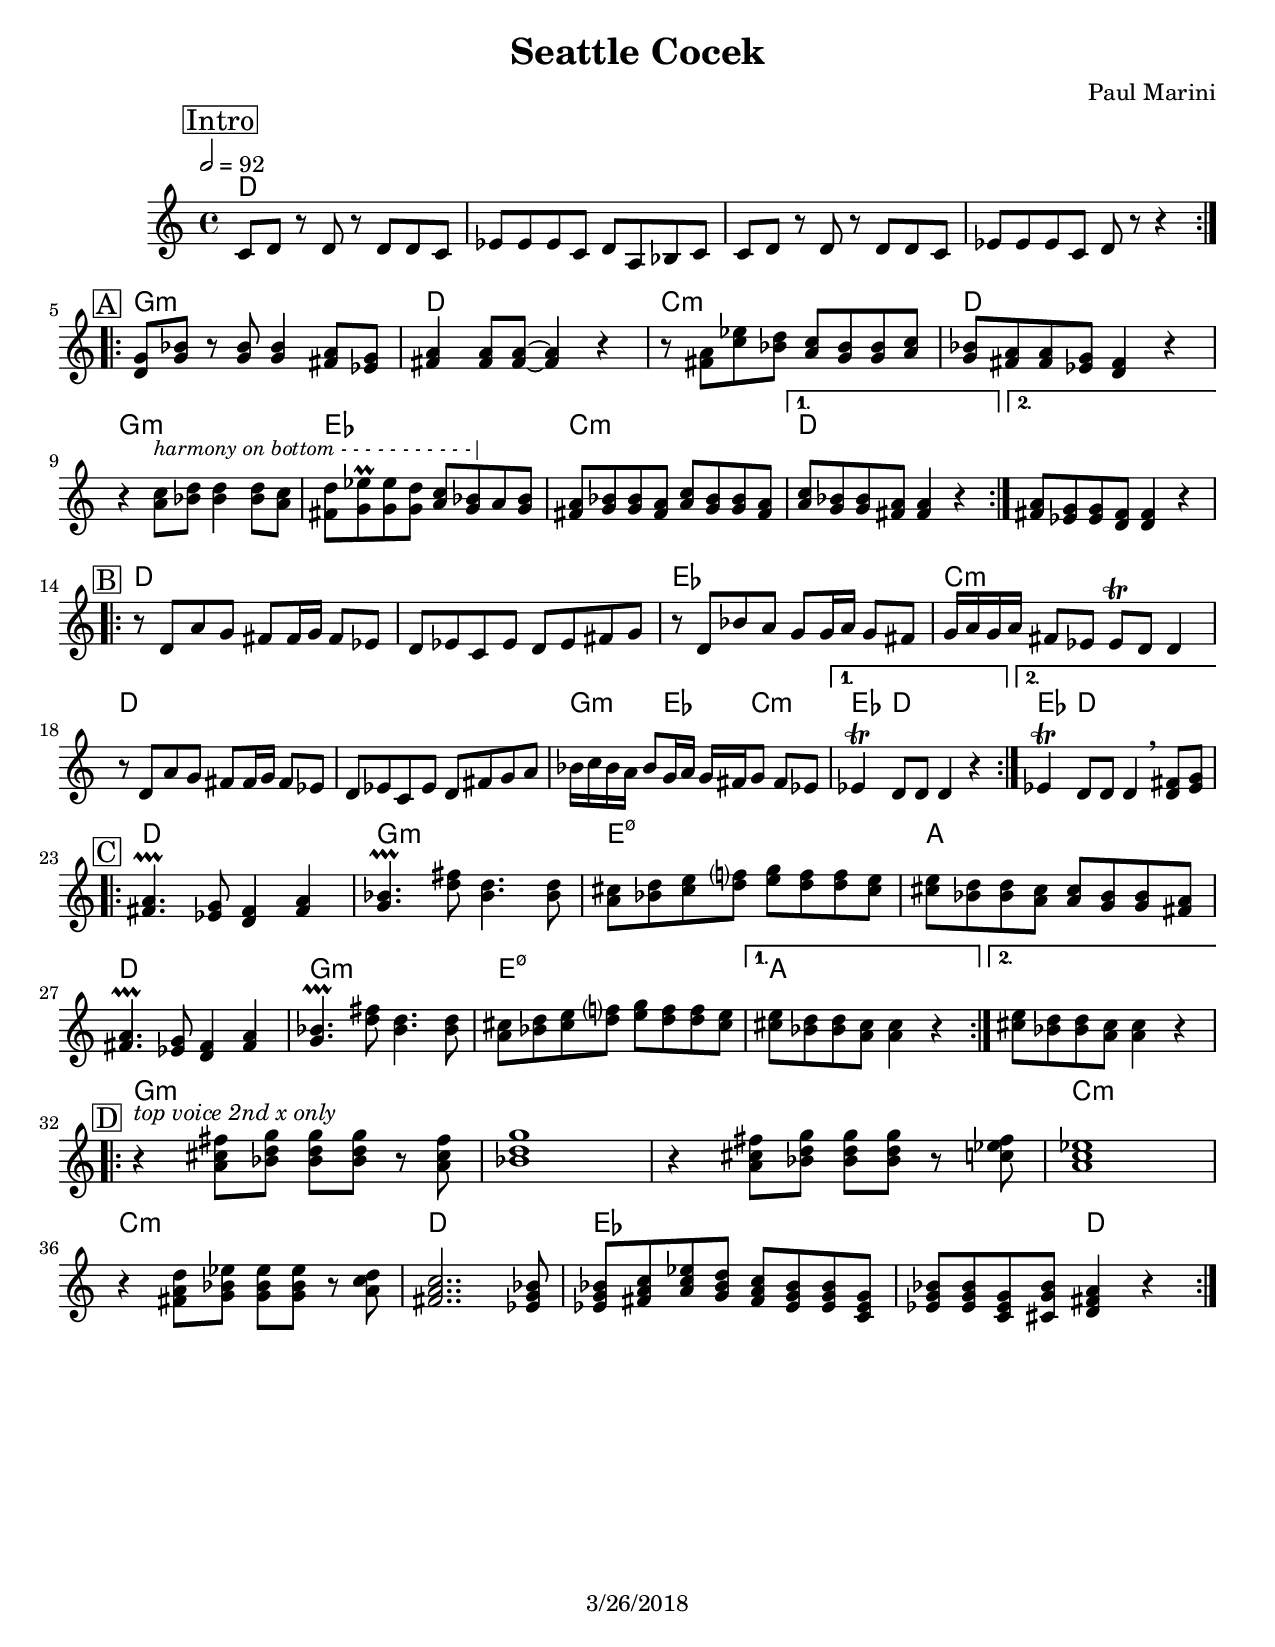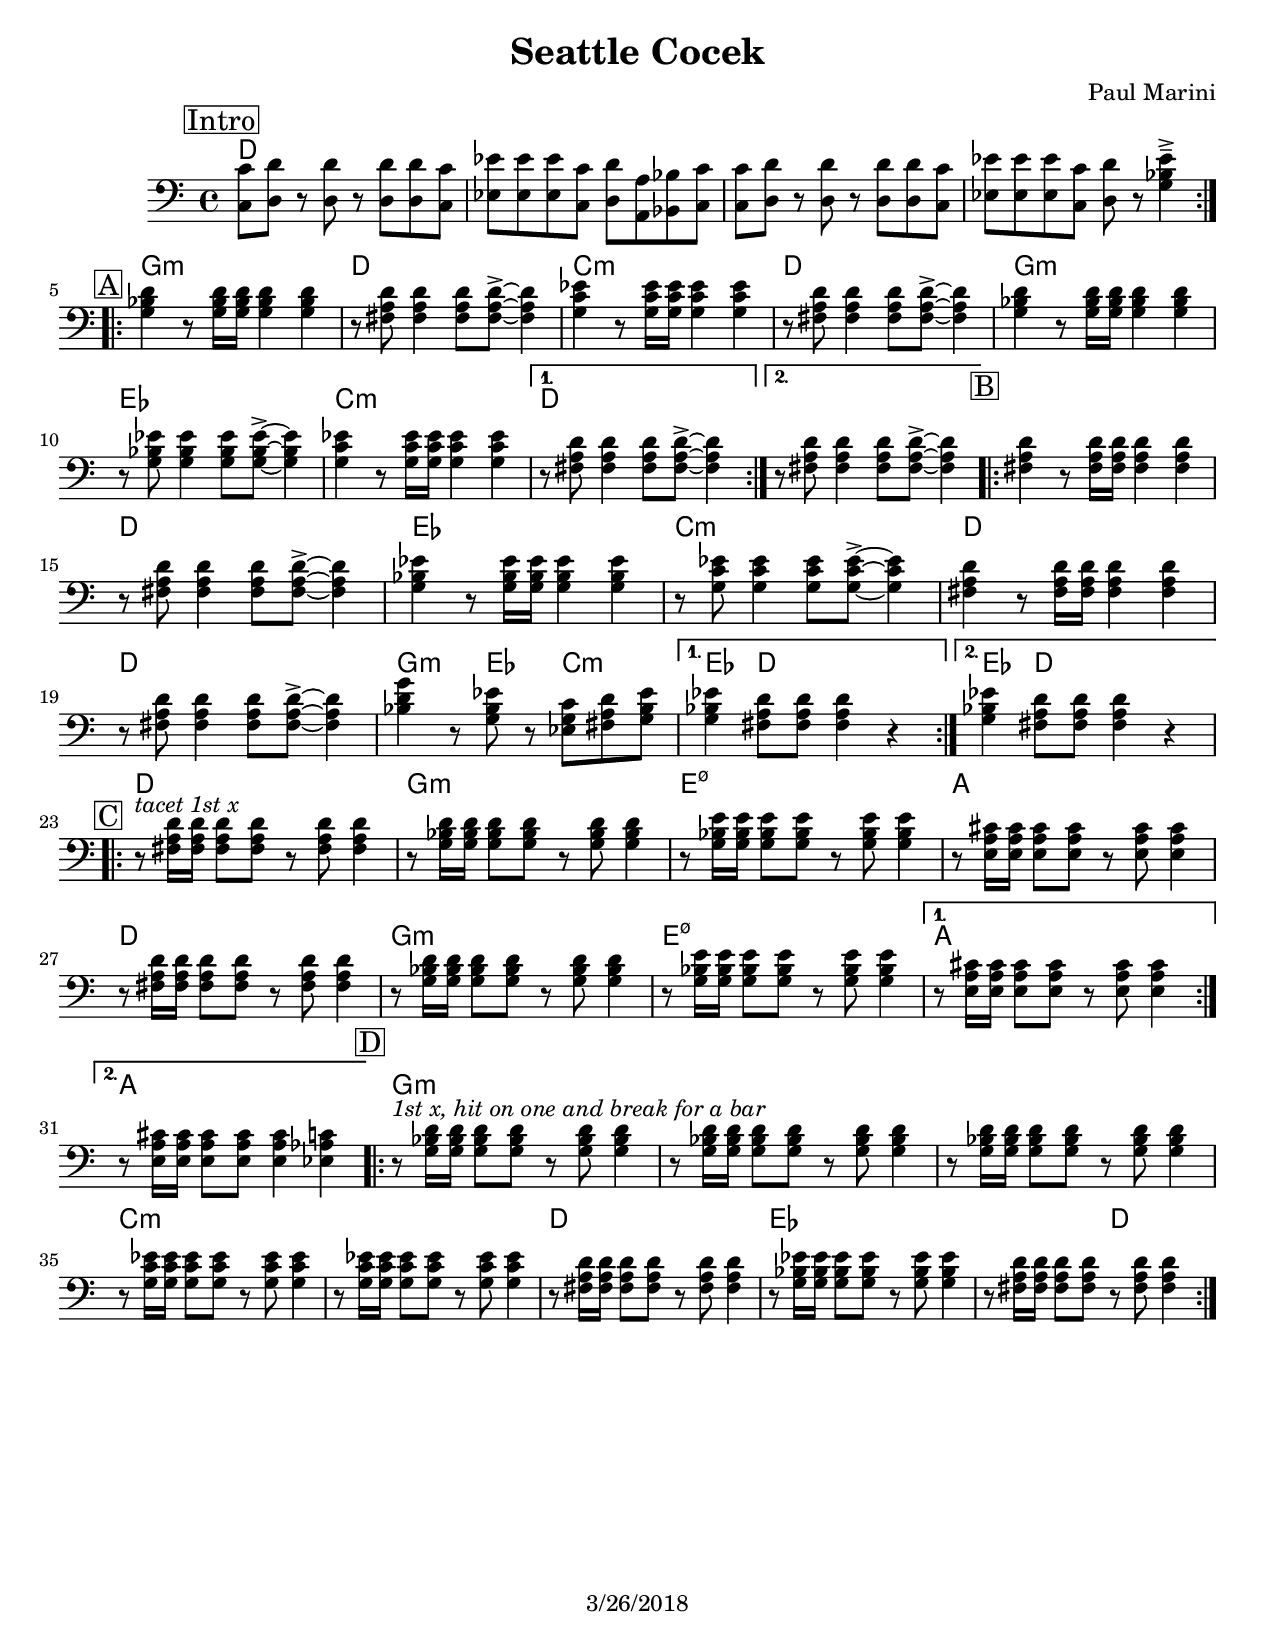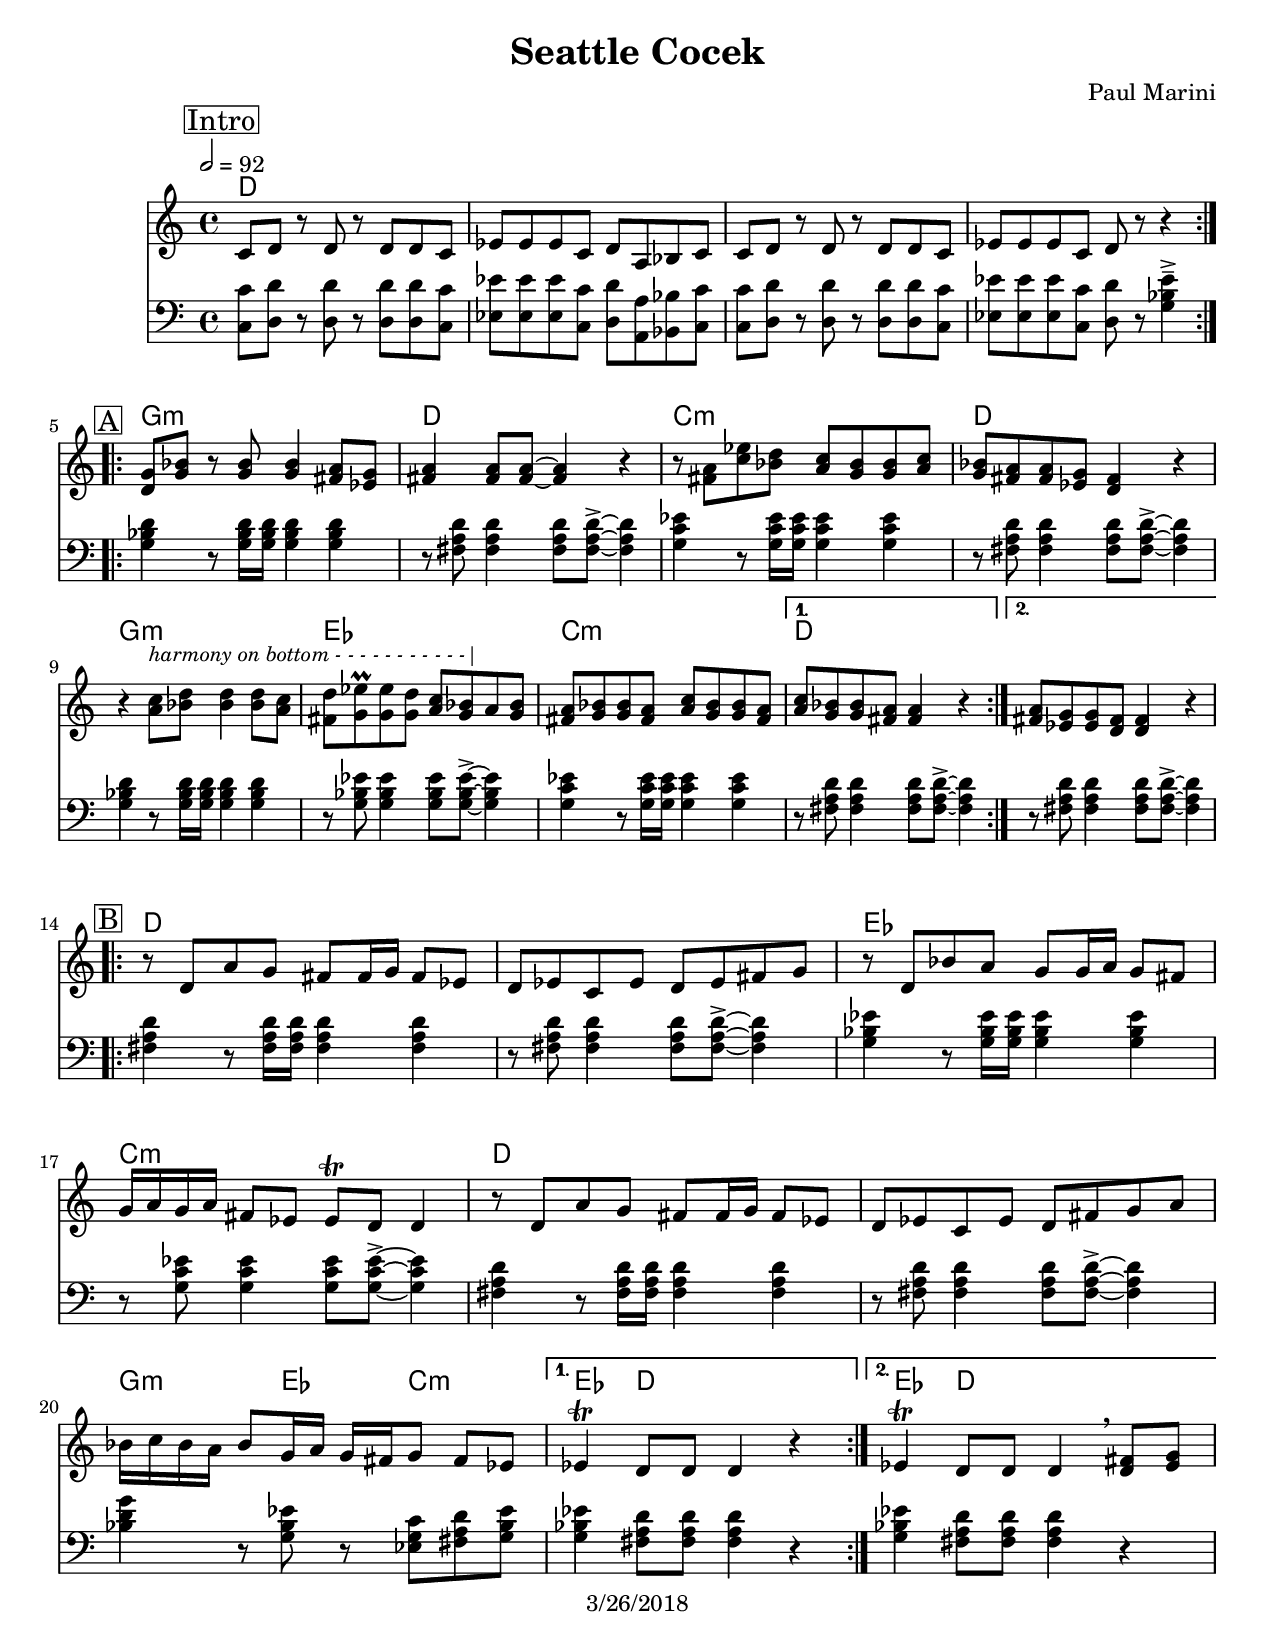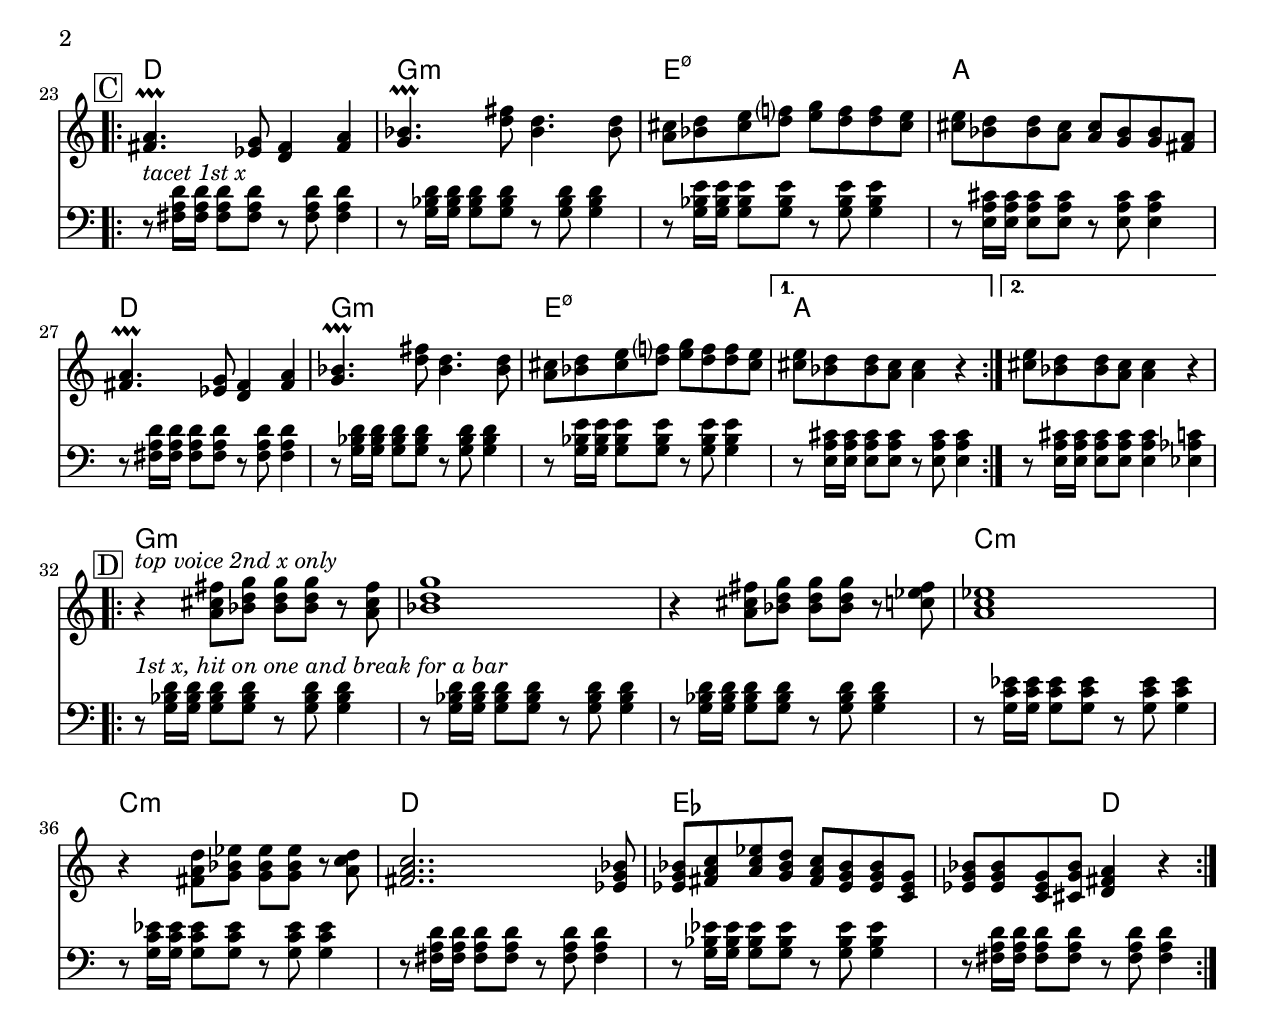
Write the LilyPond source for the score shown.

\version "2.16.2"

\header {
	title = "Seattle Cocek"
	composer = "Paul Marini"
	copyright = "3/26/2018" %date of latest edits
}
\paper {
  #(set-paper-size "letter")
  }


slash = {
	\override NoteHead #'style = #'slash
	\override Stem #'transparent = ##t
}

noslash = {
	\revert NoteHead #'style
	\revert Stem #'transparent
}

test = { \relative c' { \tempo 4 = 80 \set Score.markFormatter = #format-mark-box-letters
	\repeat volta 2 {
	}
}
}

	
melody = { \relative c' { \tempo 2 = 92  \set Score.markFormatter = #format-mark-box-letters 
	\mark \markup { \box "Intro" }
	\repeat volta 2 {
		c8 d r d r d d c |
		ees ees ees c d a bes c |
		c d r d r d d c |
		ees ees ees c d r r4 |
	}  \break

	\mark \markup { \box "A" }
	\repeat volta 2 {
		<d g>8 <g bes> r <g bes> <g bes>4 <fis a>8 <ees g> | <fis a>4 <fis a>8 <fis a>~ <fis a>4 r |
		r8 <fis a> <c' ees> <bes d> <a c> <g bes> <g bes> <a c> | <g bes> <fis a> <fis a> <ees g> <d fis>4 r | \break
		r4 <a' c>8^\markup { \small \italic "harmony on bottom - - - - - - - - - - -|" } <bes d> <bes d>4 <bes d>8 <a c> | <fis d'> <g ees'>\prall <g ees'> <g d'>8 <a c> <g bes> a <g bes> |
		<fis a>8 <g bes> <g bes> <fis a> <a c> <g bes> <g bes> <fis a> |
		}
		\alternative {
			{ <a c> <g bes> <g bes> <fis a> <fis a>4 r | }
			{ <fis a>8 <ees g> <ees g> <d fis> <d fis>4 r | }
		}  \break

%{
	\mark \markup { \box "B" }
	\repeat volta 2 {
		r4 <g bes>8 <a c> <a c> <a c> <a c> <a c> | 
		<g bes> <a c> <a c> <a c> <a c> <a c> <bes d> <a c> | 
		r4 <g bes>8 <a c> <a c> <a c> <a c> <a c> | 
		<g bes> <a c> <a c> <a c> <a c> <a c> <c ees> <a c> |
		r4 <g bes>8 <a c> <a c> <a c> <a c> <a c> | 
		<g bes> <a c> <a c> <a c> <a c> <a c> <bes d> <a c> | 
		<bes d>4 r <a c>8 <g bes> <fis a>4 |
		}
		\alternative {
			{ <ees g>4\prall <d fis>8 r <ees g>4\prall <d fis>8 r | }
			{ <ees g>4\prall <d fis>8 <d fis> <d fis> r <d fis> <ees g> | } 
		} \break
%}

	\mark \markup { \box "B" }
	\repeat volta 2 {
		r8 d a' g fis fis16 g fis8 ees | d ees c ees d ees fis g |
		r d bes' a g g16 a g8 fis | g16 a g a fis8 ees ees\trill d d4 |
		r8 d a' g fis fis16 g fis8 ees | d ees c ees d fis g a |
		bes16 c bes a bes8 g16 a g fis g8 fis ees | 
	}
	\alternative {
		{ ees4\trill d8 d d4 r4 | }
		{ ees4\trill d8 d d4 \breathe <d fis>8 <ees g> | }
	} \break

	\mark \markup { \box "C" }
	\repeat volta 2 {
		<fis a>4.\prallprall <ees g>8 <d fis>4 <fis a> | <g bes>4.\prallprall <d' fis>8 <bes d>4. <bes d>8 |
		<a cis> <bes d> <cis e> <d f?> <e g> <d f> <d f> <cis e> | <cis e> <bes d> <bes d> <a cis> <a cis> <g bes> <g bes> <fis a> | \break
		<fis a>4.\prallprall <ees g>8 <d fis>4 <fis a> | <g bes>4.\prallprall <d' fis>8 <bes d>4. <bes d>8 | 
		<a cis> <bes d> <cis e> <d f?> <e g> <d f> <d f> <cis e> | 
		}
		\alternative {
			{ <cis e>8 <bes d> <bes d> <a cis> <a cis>4 r | }
			{ <cis e>8 <bes d> <bes d> <a cis> <a cis>4 r | }
			}  \break



	\mark \markup { \box "D" }
	\repeat volta 2 {
		r4^\markup { \italic "top voice 2nd x only" } <a cis fis>8 <bes d g> <bes d g> <bes d g> r <a cis fis> | <bes d g>1 |
		r4 <a cis fis>8 <bes d g> <bes d g> <bes d g> r <c ees fis> | <a c ees>1 | \break
		r4 <fis a d>8 <g bes ees> <g bes ees> <g bes ees> r <a c d> | <fis a c>2.. <ees g bes>8 |
		<ees g bes> <fis a c> <a c ees> <g bes d> <fis a c> <ees g bes> <ees g bes> <c ees g> | <ees g bes> <ees g bes> <c ees g> <cis g' bes> <d fis a>4 r | 
		}\break

}
}
%{ orig.
midbrass = { \relative c' { \set Score.markFormatter = #format-mark-box-letters 

	\mark \markup { \box "Intro" }
s1 | s1 | s1 | s1 |

	\mark \markup { \box "A" }
	\repeat volta 2 {
	<g bes d>4 <g bes d>8 <g bes d> r <g bes d> <g bes d>4 | 
	<fis a d>4 <fis a d>8 <fis a d> r <fis fis'> <ees ees'> <d d'> |
	<c c'>4 <ees g c>8 <ees g c> r <ees g c> <ees g c>4 |
	<fis a d>4 <fis a d>8 <fis a d> r8 <fis fis'> <g g'> <a a'> |
	<g g'>4 <g bes d>8 <g bes d> r <g bes d> <g bes d>4
	<g bes ees>4 <g bes ees>8 <g bes ees> r <g bes ees> <g bes ees>4 |
	<ees g c>4 <ees g c>8 <ees g c> r <ees g c> <ees g c>4
		}
		\alternative {
		{ <fis a d>4 <fis a d>8 <fis a d> r <d d'> <ees ees'> <fis fis'> | }
		{ <fis a d>4 <fis a d>8 <fis a d> r4 <fis a d>8 r | }
		}

	\mark \markup { \box "B" }
	\repeat volta 2 {
	<fis a d>4 r8 <fis a d>^\markup{\tiny \italic "Maybe on 3 to match melody"} r4 r8 <f a c>->~ | <f a c>4 <f a c> <f a c> r |
	<g bes d>2. r8 <g bes ees> | r4 <g bes ees> <g bes ees>-> r |
	<fis a d>4 r8 <fis a d> r4 r8 <fis a d>~ | <fis a d>4 <fis a d> <fis a d> r |
	<f bes d>1 | 
		}
		\alternative {
		{ <g bes ees>4 <fis a d>8 r r4 <fis a d>8 r | }
		{ <g bes ees>4 <fis a d>8 <fis a d> <fis a d> r r4 | }
		}

	\mark \markup { \box "C" }
	\repeat volta 2 {
		r8^\markup {\italic "tacet 1st x"} <fis a d>16 <fis a d> <fis a d>8 <fis a d> r <fis a d> <fis a d>4 |
		r8 <g bes d>16 <g bes d> <g bes d>8 <g bes d> r <g bes d> <g bes d>4 |
		r8 <g bes e>16 <g bes e> <g bes e>8 <g bes e> r <g bes e> <g bes e>4 |
		r8 <e a cis>16 <e a cis> <e a cis>8 <e a cis> r <e a cis> <e a cis>4 |
		r8 <fis a d>16 <fis a d> <fis a d>8 <fis a d> r <fis a d> <fis a d>4 |
		r8 <g bes d>16 <g bes d> <g bes d>8 <g bes d> r <g bes d> <g bes d>4 |
		r8 <g bes e>16 <g bes e> <g bes e>8 <g bes e> r <g bes e> <g bes e>4 |
		}
		\alternative {
			{ r8 <e a cis>16 <e a cis> <e a cis>8 <e a cis> r <e a cis> <e a cis>4 | }
			{ r8 <e a cis>16 <e a cis> <e a cis>8 <e a cis> <e a cis>4 <ees aes c> | }
		}

	\mark \markup { \box "D" }
	\repeat volta 2 {
	r8^\markup {\italic "1st x, hit on one and break for a bar"} <g bes d>16 <g bes d> <g bes d>8 <g bes d> r <g bes d> <g bes d>4 |
	r8 <g bes d>16 <g bes d> <g bes d>8 <g bes d> r <g bes d> <g bes d>4 |
	r8 <g bes d>16 <g bes d> <g bes d>8 <g bes d> r <g bes d> <g bes d>4 |
	r8 <g c ees>16 <g c ees> <g c ees>8 <g c ees> r <g c ees> <g c ees>4 |
	r8 <g c ees>16 <g c ees> <g c ees>8 <g c ees> r <g c ees> <g c ees>4 |
	r8 <fis a d>16 <fis a d> <fis a d>8 <fis a d> r <fis a d> <fis a d>4 |
	r8 <g bes ees>16 <g bes ees> <g bes ees>8 <g bes ees> r <g bes ees> <g bes ees>4 |
	r8 <fis a d>16 <fis a d> <fis a d>8 <fis a d> r <fis a d> <fis a d>4 |
	}
}
}

bass = { \relative c { \set Score.markFormatter = #format-mark-box-letters %just so I can hear the midi...

	\mark \markup { \box "Intro" }
	d,4. fis4. a4 | d,4. fis4. a4 | d,4. fis4. a4 | d,4. fis4. a4 |

	\mark \markup { \box "A" }
	\repeat volta 2 {
	g4. bes4. d4 |
	d,4. fis4. a4 |
	c4. ees4. g4 |
	d,4. fis4. a4 |
	g4. bes4. d4 |
	ees,4. g4. bes4 |
	c,4. ees4. g4 |
		}
		\alternative {
		{ d4. fis4. a4 | }
		{ d,4. fis4. a4 | }
		}

	\mark \markup { \box "B" }
	\repeat volta 2 {
	d,4. fis4. a4 |	f4. a4. c4 |
	g4. bes d4 | 
	ees,4. g4. bes4 |
	d,4. fis4. a4 |
	d,4. fis4. a4 |
	bes4. d4. f4 |
		}
		\alternative {
		{ ees4 d ees d | }
		{ ees4 d8 d d4 r | }
		}

	\mark \markup { \box "C" }
	\repeat volta 2 {
	d4. fis4. a4 |
	g4. bes4. d4 |
	e,4. g4. bes4 |
	a4. cis4. e4 |
	d,4. fis4. a4 |
	g4. bes4. d4 |
	e,4. g4. bes4 |
	}
	\alternative {
		{ a4 r a r |}
		{ a4 r a aes |}
	}

	\mark \markup { \box "D" }
	\repeat volta 2 {
	g,4. bes4. d4 |
	g,4. bes4. d4 |
	g,4. bes4. d4 |
	c4. ees4. g4 |
	c,4. ees4. g4 |
	d,4. fis4. a4 |
	ees4. g4. bes4 |
	ees,2 d2 |
	}
}
}
%}
		
% just empty 
midbrass = { \relative c { \set Score.markFormatter = #format-mark-box-letters 

	\mark \markup { \box "Intro" }
	\repeat volta 2 {
		<c c'>8 <d d'> r <d d'> r <d d'> <d d'> <c c'> |
		<ees ees'> <ees ees'> <ees ees'> <c c'> <d d'> <a a'> <bes bes'> <c c'> |
		<c c'> <d d'> r <d d'> r <d d'> <d d'> <c c'> |
		<ees ees'> <ees ees'> <ees ees'> <c c'> <d d'> r <g bes ees >4->-- |
	}  \break

	\mark \markup { \box "A" }
	\repeat volta 2 {
		<g bes d>4 r8 <g bes d>16 <g bes d> <g bes d>4 <g bes d> | 
		r8 <fis a d> <fis a d>4 <fis a d>8 <fis a d>->~ <fis a d>4 |
		<g c ees>4 r8 <g c ees>16 <g c ees> <g c ees>4 <g c ees> | 
		r8 <fis a d> <fis a d>4 <fis a d>8 <fis a d>->~ <fis a d>4 |
		<g bes d>4 r8 <g bes d>16 <g bes d> <g bes d>4 <g bes d> | 
		r8 <g bes ees> <g bes ees>4 <g bes ees>8 <g bes ees>->~ <g bes ees>4 |
		<g c ees>4 r8 <g c ees>16 <g c ees> <g c ees>4 <g c ees> | 
	}
	\alternative {
		{ r8 <fis a d> <fis a d>4 <fis a d>8 <fis a d>->~ <fis a d>4 | }
		{ r8 <fis a d> <fis a d>4 <fis a d>8 <fis a d>->~ <fis a d>4 | }
	}

	\mark \markup { \box "B" }
	\repeat volta 2 {
		<fis a d>4 r8 <fis a d>16 <fis a d> <fis a d>4 <fis a d> | 
		r8 <fis a d> <fis a d>4 <fis a d>8 <fis a d>->~ <fis a d>4 |
		<g bes ees>4 r8 <g bes ees>16 <g bes ees> <g bes ees>4 <g bes ees> | 
		r8 <g c ees> <g c ees>4 <g c ees>8 <g c ees>->~ <g c ees>4 |
		<fis a d>4 r8 <fis a d>16 <fis a d> <fis a d>4 <fis a d> | 
		r8 <fis a d> <fis a d>4 <fis a d>8 <fis a d>->~ <fis a d>4 |
		<bes d g>4 r8 <g bes ees>8 r <ees g c> <fis a d> <g bes ees> | 
	}
	\alternative {
		{ <g bes ees>4 <fis a d>8 <fis a d> <fis a d>4 r | }
		{ <g bes ees>4 <fis a d>8 <fis a d> <fis a d>4 r | }
	} \break

	\mark \markup { \box "C" }
	\repeat volta 2 {
		r8^\markup {\italic "tacet 1st x"} <fis a d>16 <fis a d> <fis a d>8 <fis a d> r <fis a d> <fis a d>4 |
		r8 <g bes d>16 <g bes d> <g bes d>8 <g bes d> r <g bes d> <g bes d>4 |
		r8 <g bes e>16 <g bes e> <g bes e>8 <g bes e> r <g bes e> <g bes e>4 |
		r8 <e a cis>16 <e a cis> <e a cis>8 <e a cis> r <e a cis> <e a cis>4 |
		r8 <fis a d>16 <fis a d> <fis a d>8 <fis a d> r <fis a d> <fis a d>4 |
		r8 <g bes d>16 <g bes d> <g bes d>8 <g bes d> r <g bes d> <g bes d>4 |
		r8 <g bes e>16 <g bes e> <g bes e>8 <g bes e> r <g bes e> <g bes e>4 |
		}
		\alternative {
			{ r8 <e a cis>16 <e a cis> <e a cis>8 <e a cis> r <e a cis> <e a cis>4 | }
			{ r8 <e a cis>16 <e a cis> <e a cis>8 <e a cis> <e a cis>4 <ees aes c> | }
		}

	\mark \markup { \box "D" }
	\repeat volta 2 {
	r8^\markup {\italic "1st x, hit on one and break for a bar"} <g bes d>16 <g bes d> <g bes d>8 <g bes d> r <g bes d> <g bes d>4 |
	r8 <g bes d>16 <g bes d> <g bes d>8 <g bes d> r <g bes d> <g bes d>4 |
	r8 <g bes d>16 <g bes d> <g bes d>8 <g bes d> r <g bes d> <g bes d>4 |
	r8 <g c ees>16 <g c ees> <g c ees>8 <g c ees> r <g c ees> <g c ees>4 |
	r8 <g c ees>16 <g c ees> <g c ees>8 <g c ees> r <g c ees> <g c ees>4 |
	r8 <fis a d>16 <fis a d> <fis a d>8 <fis a d> r <fis a d> <fis a d>4 |
	r8 <g bes ees>16 <g bes ees> <g bes ees>8 <g bes ees> r <g bes ees> <g bes ees>4 |
	r8 <fis a d>16 <fis a d> <fis a d>8 <fis a d> r <fis a d> <fis a d>4 |
	}
}
}

bass = { \relative c { \set Score.markFormatter = #format-mark-box-letters %just so I can hear the midi...

	\mark \markup { \box "Intro" }
s1 | s1 | s1 | s1 |

	\mark \markup { \box "A" }
	\repeat volta 2 {
s1 | s1 | s1 | s1 |
s1 | s1 | s1 |
		}
		\alternative {
		{ s1 | }
		{ s1 | }
		}

	\mark \markup { \box "B" }
	\repeat volta 2 {
s1 | s1 | s1 | s1 |
s1 | s1 | s1 |
		}
		\alternative {
		{ s1 | }
		{ s1 | }
		}

	\mark \markup { \box "C" }
	\repeat volta 2 {
s1 | s1 | s1 | s1 |
s1 | s1 | s1 |
		}
		\alternative {
		{ s1 | }
		{ s1 | }
		}

	\mark \markup { \box "D" }
	\repeat volta 2 {
s1 | s1 | s1 | s1 |
s1 | s1 | s1 | s1 |
	}
}
}

		
changes = { \chordmode { 

% Intro
d1 | d1 | d1 | d1 |

% A
g1:min | d | c:min | d |
g1:min | ees | c:min | d | d |

%B 
d1 | d | ees | c:min | 
d1 | d | g4.:min ees4 c4.:min | ees4 d2. | ees4 d2. |

%C
d1 | g:min | e:min7.5- | a |
d1 | g:min | e:min7.5- | a | a |

%D
g1:min | g:min | g:min | c:min |
c:min | d | ees | ees2 d | 

}
}


\book {
	\bookOutputSuffix "melody"
	\score { 
	  <<
	    \new ChordNames {
		\set chordChanges = ##t
		\changes
	    }
	    \new Staff { \clef treble
		\melody
	    }
	  >>
	}
}

\book {
	\bookOutputSuffix "score"
	\score { 
	  <<
	    \new ChordNames {
		\set chordChanges = ##t
		\changes
	    }
	    \new Staff { \clef treble
		\melody
	    }
	    \new Staff { \clef bass 
		\midbrass
	    }
	  >>
	}
}
\book {
	\bookOutputSuffix "midbrass"
	\score { 
	  <<
	    \new ChordNames {
		\set chordChanges = ##t
		\changes
	    }
	    \new Staff { \clef bass 
		\midbrass
	    }
	  >>
	}
}
%\book {
%	\score { 
%	  <<
%	    \new ChordNames {
%		\set chordChanges = ##t
%		\changes
%	    }
%	    \new Staff { \clef bass 
%		\midbrass
%	    }
%	  >>
%	}
%	%Form
%	\markup { \column {
%	\line { \bold "Form:" }
%	}}
%}
%{
\book {
	\score {
	  <<
		\new Staff {
		  \set Staff.midiInstrument = #"trumpet" \unfoldRepeats
			\melody
		}
		\new Staff {
		  \set Staff.midiInstrument = #"trumpet" \unfoldRepeats
			\midbrass
		}
	  >>
		\midi { }
	}
}
%{
\book {
	\score {
	  <<
		\new Staff {
		  \set Staff.midiInstrument = #"trumpet" \unfoldRepeats
			\test
		}
	  >>
		\midi { }
	}
}
%}
